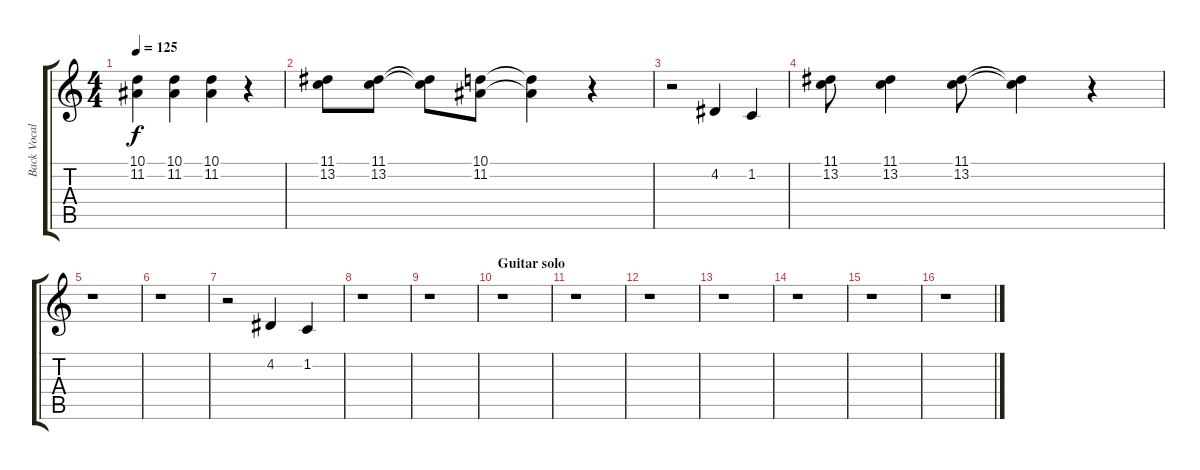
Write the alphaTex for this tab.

\track ("Back Vocals" "Back Vocal") {instrument baritonesax}
\staff {score tabs}
\tuning (E4 B3 G3 D3 A2 E2) {hide}
\ts (4 4)
\tempo 125
\clef g2
\ks c
(10.1 11.2).4{dy f} (10.1 11.2).4 (10.1 11.2).4 r.4 |
(11.1 13.2).8 (11.1 13.2).8 (11.1{t} 13.2{t}).8 (10.1 11.2).8 (10.1{t} 11.2{t}).4 r.4 |
r.2 4.2.4 1.2.4 |
(11.1 13.2).8 (11.1 13.2).4 (11.1 13.2).8 (11.1{t} 13.2{t}).4 r.4 |
r.1 |
r.1 |
r.2 4.2.4 1.2.4 |
r.1 |
r.1 |
\section ("" "Guitar solo")
r.1 |
r.1 |
r.1 |
r.1 |
r.1 |
r.1 |
r.1
